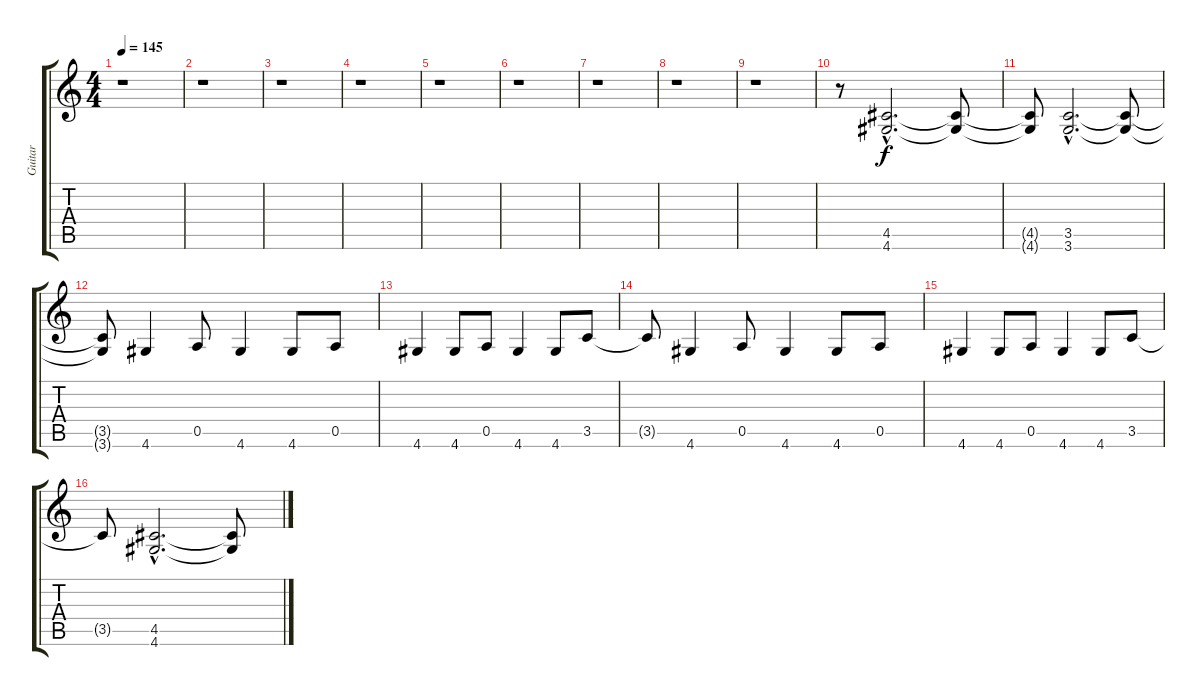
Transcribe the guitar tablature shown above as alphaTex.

\track ("Guitar" "Guitar") {instrument distortionguitar}
\staff {score tabs}
\tuning (E4 B3 G3 D3 A2 E2) {hide}
\ts (4 4)
\tempo 145
\clef g2
\ks c
r.1{dy f} |
r.1 |
r.1 |
r.1 |
r.1 |
r.1 |
r.1 |
r.1 |
r.1 |
r.8 (4.5{hac} 4.6{hac}).2{d} (4.5{t} 4.6{t}).8 |
(4.5{t} 4.6{t}).8 (3.5{hac} 3.6{hac}).2{d} (3.5{t} 3.6{t}).8 |
(3.5{t} 3.6{t}).8 4.6.4 0.5.8 4.6.4 4.6.8 0.5.8 |
4.6.4 4.6.8 0.5.8 4.6.4 4.6.8 3.5.8 |
3.5{t}.8 4.6.4 0.5.8 4.6.4 4.6.8 0.5.8 |
4.6.4 4.6.8 0.5.8 4.6.4 4.6.8 3.5.8 |
3.5{t}.8 (4.5{hac} 4.6{hac}).2{d} (4.5{t} 4.6{t}).8
